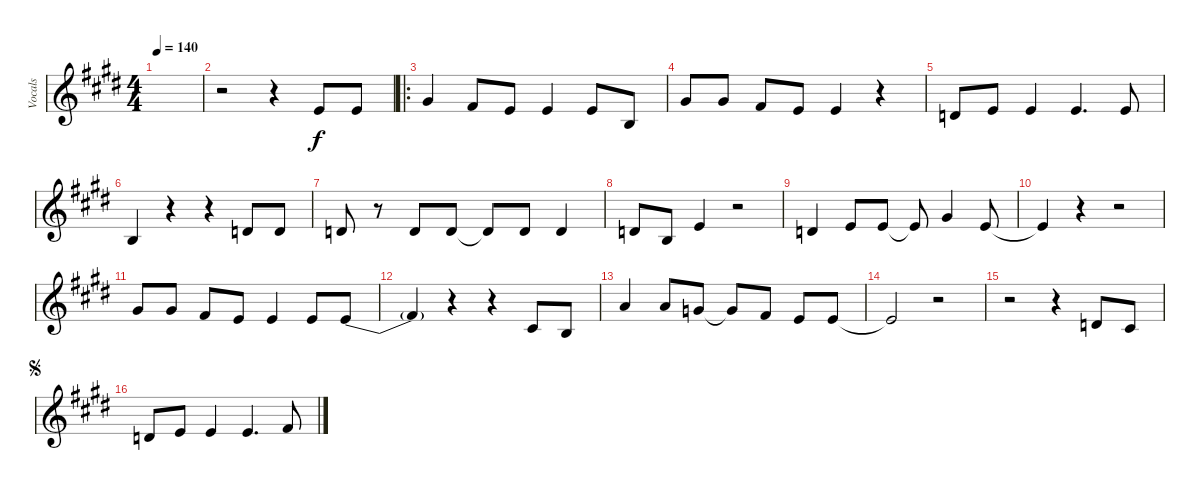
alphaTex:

\track ("Vocals" "Vocals") {instrument tenorsax}
\staff {score}
\tuning (E4 B3 G3 D3 A2 E2) {hide}
\ts (4 4)
\tempo 140
\clef g2
\ks e
|
r.2 r.4 0.1.8 0.1.8 |
\ro
4.1.4 2.1.8 0.1.8 0.1.4 0.1.8 0.2.8 |
4.1.8 4.1.8 2.1.8 0.1.8 0.1.4 r.4 |
3.2.8 0.1.8 0.1.4 0.1.4{d} 0.1.8 |
0.2.4 r.4 r.4 3.2.8 3.2.8 |
3.2.8 r.8 3.2.8 3.2.8 3.2{t}.8 3.2.8 3.2.4 |
3.2.8 0.2.8 0.1.4 r.2 |
3.2.4 0.1.8 0.1.8 0.1{t}.8 4.1.4 0.1.8 |
0.1{t}.4 r.4 r.2 |
4.1.8 4.1.8 2.1.8 0.1.8 0.1.4 0.1.8 0.1{be (bend 0 0 60 4)}.8 |
0.1{t}.4 r.4 r.4 2.2.8 0.2.8 |
5.1.4 5.1.8 3.1.8 3.1{t}.8 2.1.8 0.1.8 0.1.8 |
0.1{t}.2 r.2 |
r.2 r.4 3.2.8 2.2.8 |
\jump segno
3.2.8 0.1.8 0.1.4 0.1.4{d} 2.1.8
